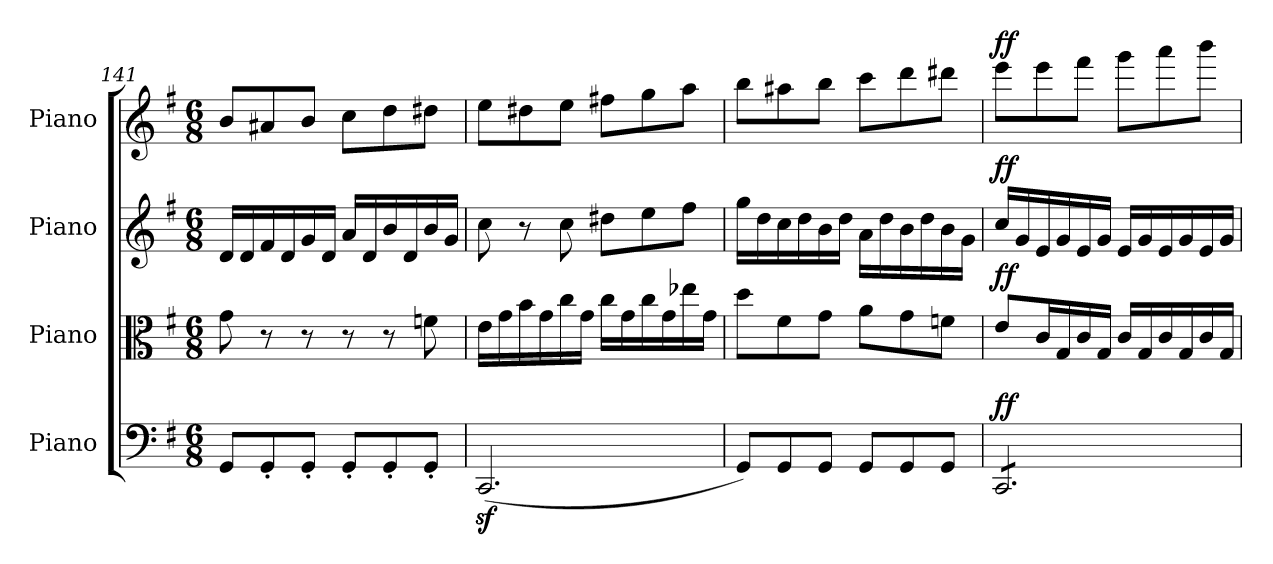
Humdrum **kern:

**kern	**dynam	**kern	**dynam	**kern	**dynam	**kern	**dynam
*part4	*part4	*part3	*part3	*part2	*part2	*part1	*part1
*staff4	*staff4	*staff3	*staff3	*staff2	*staff2	*staff1	*staff1
*I"Piano	*	*I"Piano	*	*I"Piano	*	*I"Piano	*
*I'Pno	*	*I'Pno	*	*I'Pno	*	*I'Pno	*
*clefF4	*	*clefC3	*	*clefG2	*	*clefG2	*
*k[f#]	*	*k[f#]	*	*k[f#]	*	*k[f#]	*
*M6/8	*	*M6/8	*	*M6/8	*	*M6/8	*
=141	=141	=141	=141	=141	=141	=141	=141
8GG/L	.	8g\	.	16d/LL	.	8b/L	.
.	.	.	.	16d/	.	.	.
8GG'/	.	8r	.	16f#/	.	8a#X/	.
.	.	.	.	16d/	.	.	.
8GG'/J	.	8r	.	16g/	.	8b/J	.
.	.	.	.	16d/JJ	.	.	.
8GG'/L	.	8r	.	16a/LL	.	8cc\L	.
.	.	.	.	16d/	.	.	.
8GG'/	.	8r	.	16b/	.	8dd\	.
.	.	.	.	16d/	.	.	.
8GG'/J	.	8fn\	.	16b/	.	8dd#X\J	.
.	.	.	.	16g/JJ	.	.	.
=142	=142	=142	=142	=142	=142	=142	=142
(2.CCz</	.	16e\LL	.	8cc\	.	8ee\L	.
.	.	16g\	.	.	.	.	.
.	.	16b\	.	8r	.	8dd#X\	.
.	.	16g\	.	.	.	.	.
.	.	16cc\	.	8cc\	.	8ee\J	.
.	.	16g\JJ	.	.	.	.	.
.	.	16cc\LL	.	8dd#X\L	.	8ff#X\L	.
.	.	16g\	.	.	.	.	.
.	.	16cc\	.	8ee\	.	8gg\	.
.	.	16g\	.	.	.	.	.
.	.	16ee-X\	.	8ff#\J	.	8aa\J	.
.	.	16g\JJ	.	.	.	.	.
!!LO:PB:g=z
=143	=143	=143	=143	=143	=143	=143	=143
8GG/L)	.	8dd\L	.	16gg\LL	.	8bb\L	.
.	.	.	.	16dd\	.	.	.
8GG/	.	8f#\	.	16cc\	.	8aa#X\	.
.	.	.	.	16dd\	.	.	.
8GG/J	.	8g\J	.	16b\	.	8bb\J	.
.	.	.	.	16dd\JJ	.	.	.
8GG/L	.	8a\L	.	16a\LL	.	8ccc\L	.
.	.	.	.	16dd\	.	.	.
8GG/	.	8g\	.	16b\	.	8ddd\	.
.	.	.	.	16dd\	.	.	.
8GG/J	.	8fn\J	.	16b\	.	8ddd#X\J	.
.	.	.	.	16g\JJ	.	.	.
=144	=144	=144	=144	=144	=144	=144	=144
!	!LO:DY:a	!	!LO:DY:a	!	!LO:DY:a	!	!LO:DY:a
*tremolo	*	*	*	*	*	*	*
8CC/L	ff	8e/L	ff	16cc/LL	ff	8eee\L	ff
.	.	.	.	16g/	.	.	.
8CC/	.	16c/L	.	16e/	.	8eee\	.
.	.	16G/	.	16g/	.	.	.
8CC/	.	16c/	.	16e/	.	8fff#\J	.
.	.	16G/JJ	.	16g/JJ	.	.	.
8CC/	.	16c/LL	.	16e/LL	.	8ggg\L	.
.	.	16G/	.	16g/	.	.	.
8CC/	.	16c/	.	16e/	.	8aaa\	.
.	.	16G/	.	16g/	.	.	.
8CC/J	.	16c/	.	16e/	.	8bbb\J	.
*Xtremolo	*	*	*	*	*	*	*
.	.	16G/JJ	.	16g/JJ	.	.	.
=	=	=	=	=	=	=	=
*-	*-	*-	*-	*-	*-	*-	*-
